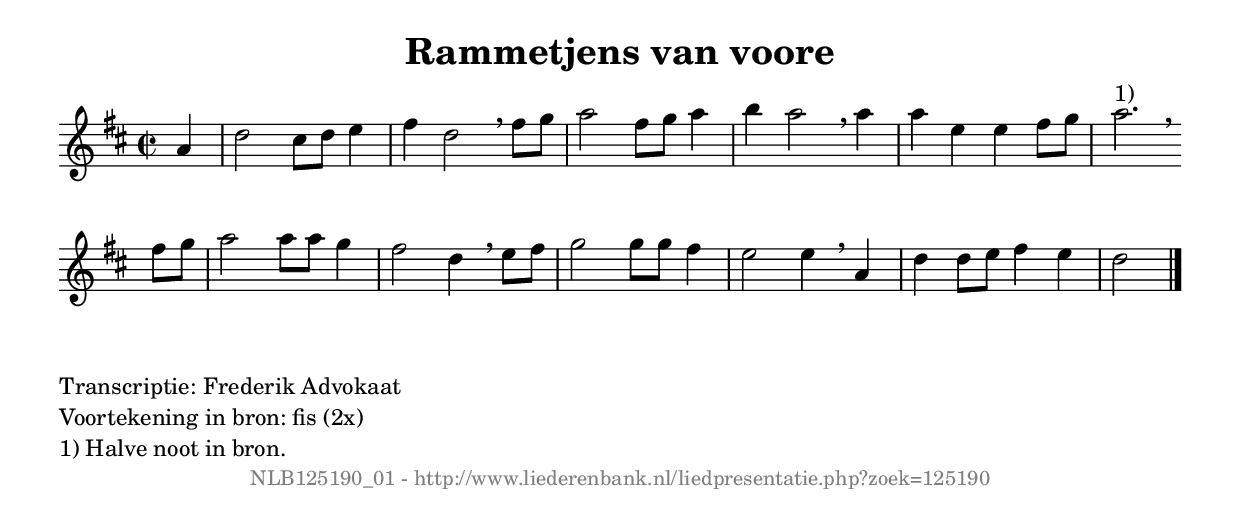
%
% produced by wce2krn 1.64 (7 June 2014)
%
\version"2.16"
#(append! paper-alist '(("long" . (cons (* 210 mm) (* 2000 mm)))))
#(set-default-paper-size "long")
sb = {\breathe}
mBreak = {\breathe }
bBreak = {\breathe }
x = {\once\override NoteHead #'style = #'cross }
gl=\glissando
itime={\override Staff.TimeSignature #'stencil = ##f }
ficta = {\once\set suggestAccidentals = ##t}
fine = {\once\override Score.RehearsalMark #'self-alignment-X = #1 \mark \markup {\italic{Fine}}}
dc = {\once\override Score.RehearsalMark #'self-alignment-X = #1 \mark \markup {\italic{D.C.}}}
dcf = {\once\override Score.RehearsalMark #'self-alignment-X = #1 \mark \markup {\italic{D.C. al Fine}}}
dcc = {\once\override Score.RehearsalMark #'self-alignment-X = #1 \mark \markup {\italic{D.C. al Coda}}}
ds = {\once\override Score.RehearsalMark #'self-alignment-X = #1 \mark \markup {\italic{D.S.}}}
dsf = {\once\override Score.RehearsalMark #'self-alignment-X = #1 \mark \markup {\italic{D.S. al Fine}}}
dsc = {\once\override Score.RehearsalMark #'self-alignment-X = #1 \mark \markup {\italic{D.S. al Coda}}}
pv = {\set Score.repeatCommands = #'((volta "1"))}
sv = {\set Score.repeatCommands = #'((volta "2"))}
tv = {\set Score.repeatCommands = #'((volta "3"))}
qv = {\set Score.repeatCommands = #'((volta "4"))}
xv = {\set Score.repeatCommands = #'((volta #f))}
\header{ tagline = ""
title = "Rammetjens van voore"
}
\score {{
\key d \major
\relative g'
{
\set melismaBusyProperties = #'()
\partial 32*8
\time 2/2
\tempo 4=120
\override Score.MetronomeMark #'transparent = ##t
\override Score.RehearsalMark #'break-visibility = #(vector #t #t #f)
a4 | d2 cis8 d e4 fis d2 \sb fis8 g a2 fis8 g a4 b a2 \sb a4 a e e fis8 g a2.^"1)" \bar ":|" \bBreak
fis8 g | a2 a8 a g4 fis2 d4 \sb e8 fis g2 g8 g fis4 e2 e4 \sb a, d d8 e fis4 e d2 \bar "|."
 }}
 \midi { }
 \layout {
            indent = 0.0\cm
}
}
\markup { \wordwrap-string #" 
Transcriptie: Frederik Advokaat

Voortekening in bron: fis (2x)

1) Halve noot in bron.
"}
\markup { \vspace #0 } \markup { \with-color #grey \fill-line { \center-column { \smaller "NLB125190_01 - http://www.liederenbank.nl/liedpresentatie.php?zoek=125190" } } }
